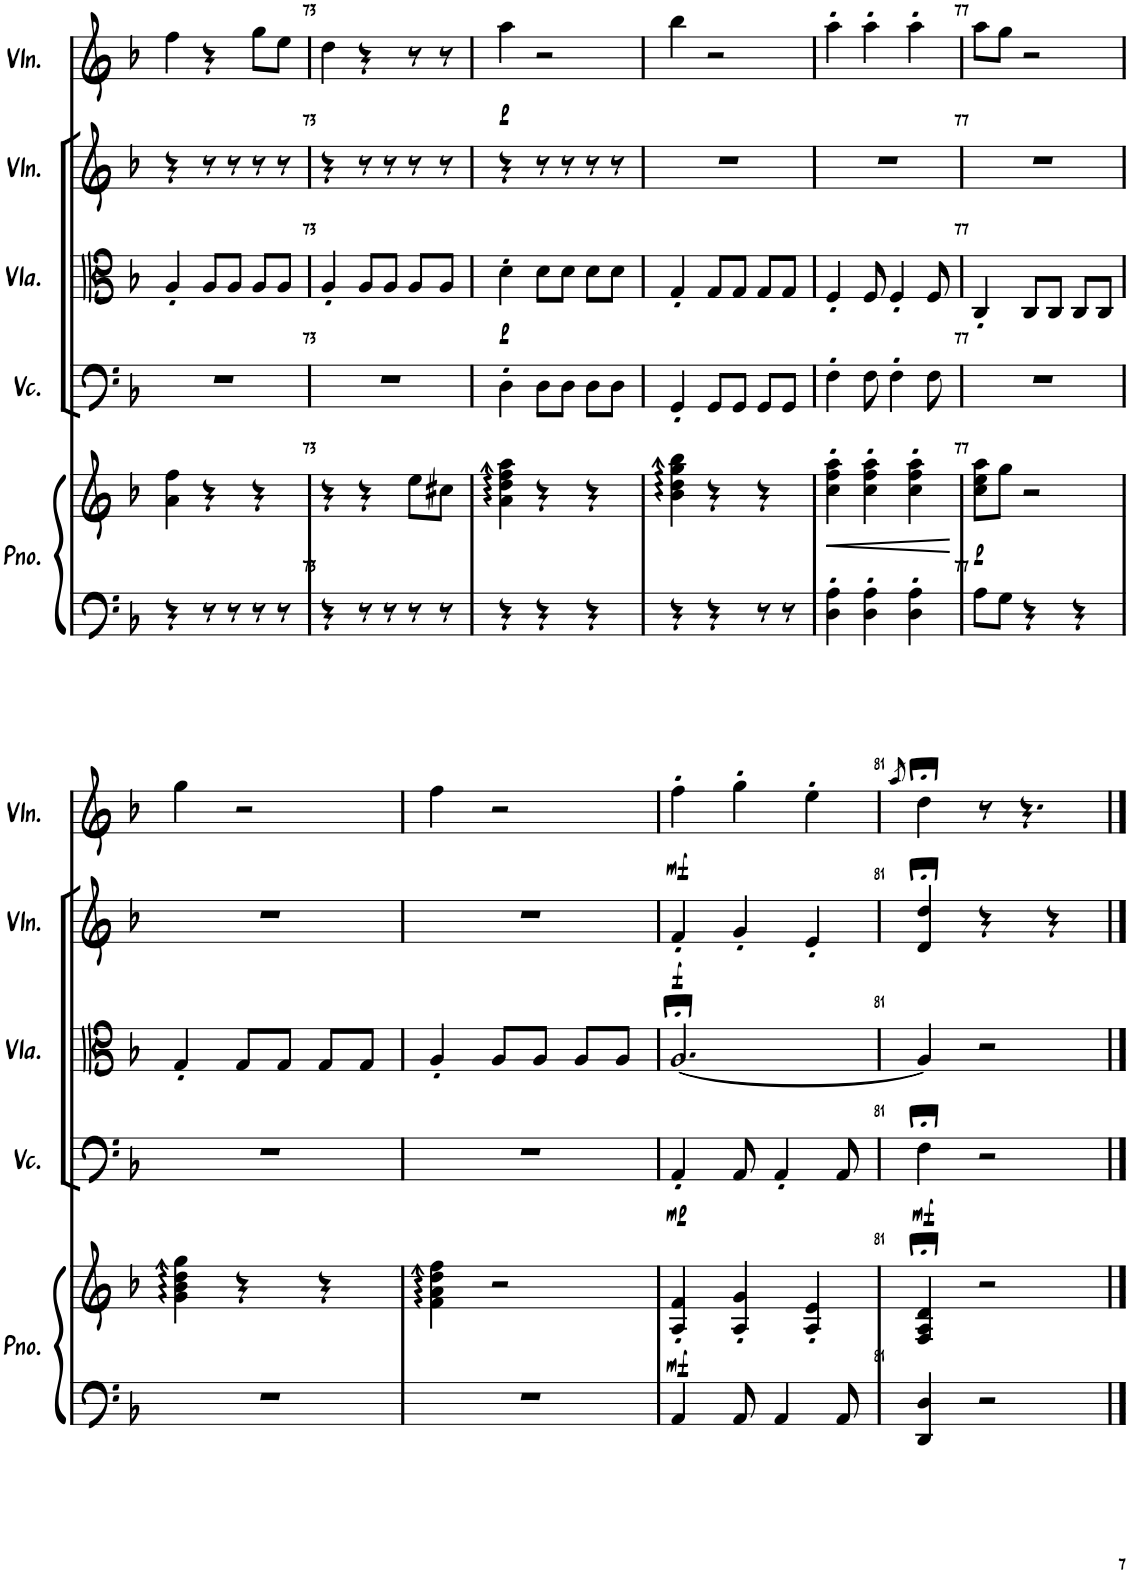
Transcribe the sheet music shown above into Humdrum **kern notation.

**kern	**kern	**dynam	**kern	**dynam	**kern	**dynam	**kern	**dynam	**kern	**dynam
*part5	*part5	*part5	*part4	*part4	*part3	*part3	*part2	*part2	*part1	*part1
*staff6	*staff5	*staff5/6	*staff4	*staff4	*staff3	*staff3	*staff2	*staff2	*staff1	*staff1
*I"Piano	*	*	*I"Violoncello	*	*I"Viola	*	*I"Violin	*	*I"Violin	*
*I'Pno.	*	*	*I'Vc.	*	*I'Vla.	*	*I'Vln.	*	*I'Vln.	*
!!LO:PB:g=z
*clefF4	*clefG2	*	*clefF4	*	*clefC3	*	*clefG2	*	*clefG2	*
*k[b-]	*k[b-]	*	*k[b-]	*	*k[b-]	*	*k[b-]	*	*k[b-]	*
*M3/4	*M3/4	*	*M3/4	*	*M3/4	*	*M3/4	*	*M3/4	*
=72	=72	=72	=72	=72	=72	=72	=72	=72	=72	=72
4r	4a\ 4ff\	.	2.r	.	4A'/	.	4r	.	4ff\	.
8r	4r	.	.	.	8A/L	.	8r	.	4r	.
8r	.	.	.	.	8A/J	.	8r	.	.	.
8r	4r	.	.	.	8A/L	.	8r	.	8gg\L	.
8r	.	.	.	.	8A/J	.	8r	.	8ee\J	.
=73	=73	=73	=73	=73	=73	=73	=73	=73	=73	=73
4r	4r	.	2.r	.	4A'/	.	4r	.	4dd\	.
8r	4r	.	.	.	8A/L	.	8r	.	4r	.
8r	.	.	.	.	8A/J	.	8r	.	.	.
8r	8ee\L	.	.	.	8A/L	.	8r	.	8r	.
8r	8cc#X\J	.	.	.	8A/J	.	8r	.	8r	.
=74	=74	=74	=74	=74	=74	=74	=74	=74	=74	=74
!	!	!	!	!	!	!LO:DY:b	!	!	!	!LO:DY:b
4r	4a\ 4dd\ 4ff\ 4aa\	.	4D'\	.	4d'\	p	4r	.	4aa\	p
4r	4r	.	8D\L	.	8d\L	.	8r	.	2r	.
.	.	.	8D\J	.	8d\J	.	8r	.	.	.
4r	4r	.	8D\L	.	8d\L	.	8r	.	.	.
.	.	.	8D\J	.	8d\J	.	8r	.	.	.
=75	=75	=75	=75	=75	=75	=75	=75	=75	=75	=75
4r	4b-\ 4dd\ 4gg\ 4bb-\	.	4GG'/	.	4G'/	.	2.r	.	4bb-\	.
4r	4r	.	8GG/L	.	8G/L	.	.	.	2r	.
.	.	.	8GG/J	.	8G/J	.	.	.	.	.
8r	4r	.	8GG/L	.	8G/L	.	.	.	.	.
8r	.	.	8GG/J	.	8G/J	.	.	.	.	.
=76	=76	=76	=76	=76	=76	=76	=76	=76	=76	=76
4D\' 4A\'	4cc\' 4ff\' 4aa\'	.	4F'\	.	4F'/	.	2.r	.	4aa'\	.
4D\' 4A\'	4cc\' 4ff\' 4aa\'	.	8F\	.	8F/	.	.	.	4aa'\	.
.	.	.	4F'\	.	4F'/	.	.	.	.	.
4D\' 4A\'	4cc\' 4ff\' 4aa\'	.	.	.	.	.	.	.	4aa'\	.
.	.	.	8F\	.	8F/	.	.	.	.	.
=77	=77	=77	=77	=77	=77	=77	=77	=77	=77	=77
!	!	!LO:DY:b	!	!	!	!	!	!	!	!
8A\L	8cc\ 8ee\ 8aa\L	p	2.r	.	4C'/	.	2.r	.	8aa\L	.
8G\J	8gg\J	.	.	.	.	.	.	.	8gg\J	.
4r	2r	.	.	.	8C/L	.	.	.	2r	.
.	.	.	.	.	8C/J	.	.	.	.	.
4r	.	.	.	.	8C/L	.	.	.	.	.
.	.	.	.	.	8C/J	.	.	.	.	.
!!LO:LB:g=z
=78	=78	=78	=78	=78	=78	=78	=78	=78	=78	=78
2.r	4g\ 4b-\ 4dd\ 4gg\	.	2.r	.	4G'/	.	2.r	.	4gg\	.
.	4r	.	.	.	8G/L	.	.	.	2r	.
.	.	.	.	.	8G/J	.	.	.	.	.
.	4r	.	.	.	8G/L	.	.	.	.	.
.	.	.	.	.	8G/J	.	.	.	.	.
=79	=79	=79	=79	=79	=79	=79	=79	=79	=79	=79
2.r	4f\ 4a\ 4dd\ 4ff\	.	2.r	.	4A'/	.	2.r	.	4ff\	.
.	2r	.	.	.	8A/L	.	.	.	2r	.
.	.	.	.	.	8A/J	.	.	.	.	.
.	.	.	.	.	8A/L	.	.	.	.	.
.	.	.	.	.	8A/J	.	.	.	.	.
=80	=80	=80	=80	=80	=80	=80	=80	=80	=80	=80
!	!	!LO:DY:b	!	!LO:DY:b	!	!	!	!LO:DY:b	!	!LO:DY:b
4AA/	4A/' 4f/'	mf	4AA'/	mp	[2.A;</	.	4f'/	f	4ff'\	mf
8AA/	4A/' 4g/'	.	8AA/	.	.	.	4g'/	.	4gg'\	.
4AA/	.	.	4AA'/	.	.	.	.	.	.	.
.	4A/' 4e/'	.	.	.	.	.	4e'/	.	4ee'\	.
8AA/	.	.	8AA/	.	.	.	.	.	.	.
=81	=81	=81	=81	=81	=81	=81	=81	=81	=81	=81
.	.	.	.	.	.	.	.	.	8qaa/	.
!	!	!	!	!LO:DY:b	!	!	!	!	!	!
4DD/ 4D/	4F/;< 4A/;< 4d/;<	.	4F;<\	mf	4A/]	.	4d/;< 4dd/;<	.	4dd;<\	.
2r	2r	.	2r	.	2r	.	4r	.	8r	.
.	.	.	.	.	.	.	.	.	4.r	.
.	.	.	.	.	.	.	4r	.	.	.
==	==	==	==	==	==	==	==	==	==	==
*-	*-	*-	*-	*-	*-	*-	*-	*-	*-	*-
